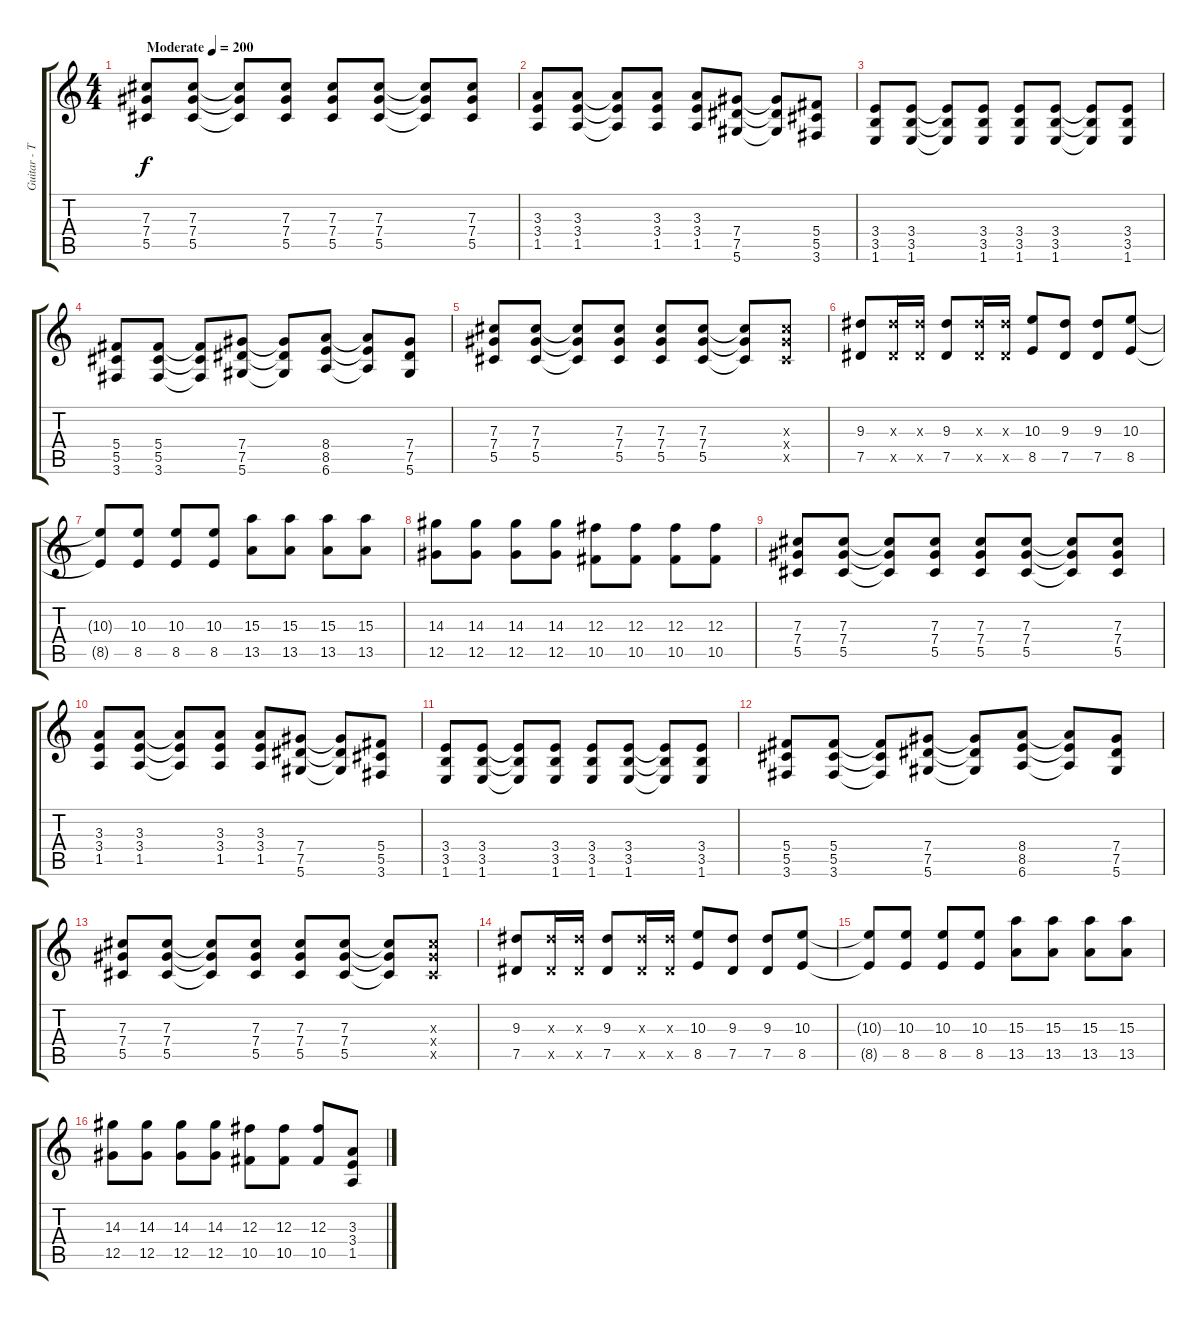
\track ("Guitar - Tim McIlrath" "Guitar - T") {instrument distortionguitar}
\staff {score tabs}
\tuning (Eb4 Bb3 Gb3 Db3 Ab2 Eb2) {hide}
\ts (4 4)
\tempo (200 "Moderate")
\clef g2
\ks c
(7.3 7.4 5.5).8{dy f instrument distortionguitar} (7.3 7.4 5.5).8 (7.3{t} 7.4{t} 5.5{t}).8 (7.3 7.4 5.5).8 (7.3 7.4 5.5).8 (7.3 7.4 5.5).8 (7.3{t} 7.4{t} 5.5{t}).8 (7.3 7.4 5.5).8 |
(3.3 3.4 1.5).8 (3.3 3.4 1.5).8 (3.3{t} 3.4{t} 1.5{t}).8 (3.3 3.4 1.5).8 (3.3 3.4 1.5).8 (7.4 7.5 5.6).8 (7.4{t} 7.5{t} 5.6{t}).8 (5.4 5.5 3.6).8 |
(3.4 3.5 1.6).8 (3.4 3.5 1.6).8 (3.4{t} 3.5{t} 1.6{t}).8 (3.4 3.5 1.6).8 (3.4 3.5 1.6).8 (3.4 3.5 1.6).8 (3.4{t} 3.5{t} 1.6{t}).8 (3.4 3.5 1.6).8 |
(5.4 5.5 3.6).8 (5.4 5.5 3.6).8 (5.4{t} 5.5{t} 3.6{t}).8 (7.4 7.5 5.6).8 (7.4{t} 7.5{t} 5.6{t}).8 (8.4 8.5 6.6).8 (8.4{t} 8.5{t} 6.6{t}).8 (7.4 7.5 5.6).8 |
(7.3 7.4 5.5).8 (7.3 7.4 5.5).8 (7.3{t} 7.4{t} 5.5{t}).8 (7.3 7.4 5.5).8 (7.3 7.4 5.5).8 (7.3 7.4 5.5).8 (7.3{t} 7.4{t} 5.5{t}).8 (7.3{x} 7.4{x} 5.5{x}).8 |
(9.3 7.5).8 (9.3{x} 7.5{x}).16 (9.3{x} 7.5{x}).16 (9.3 7.5).8 (9.3{x} 7.5{x}).16 (9.3{x} 7.5{x}).16 (10.3 8.5).8 (9.3 7.5).8 (9.3 7.5).8 (10.3 8.5).8 |
(10.3{t} 8.5{t}).8 (10.3 8.5).8 (10.3 8.5).8 (10.3 8.5).8 (15.3 13.5).8 (15.3 13.5).8 (15.3 13.5).8 (15.3 13.5).8 |
(14.3 12.5).8 (14.3 12.5).8 (14.3 12.5).8 (14.3 12.5).8 (12.3 10.5).8 (12.3 10.5).8 (12.3 10.5).8 (12.3 10.5).8 |
(7.3 7.4 5.5).8 (7.3 7.4 5.5).8 (7.3{t} 7.4{t} 5.5{t}).8 (7.3 7.4 5.5).8 (7.3 7.4 5.5).8 (7.3 7.4 5.5).8 (7.3{t} 7.4{t} 5.5{t}).8 (7.3 7.4 5.5).8 |
(3.3 3.4 1.5).8 (3.3 3.4 1.5).8 (3.3{t} 3.4{t} 1.5{t}).8 (3.3 3.4 1.5).8 (3.3 3.4 1.5).8 (7.4 7.5 5.6).8 (7.4{t} 7.5{t} 5.6{t}).8 (5.4 5.5 3.6).8 |
(3.4 3.5 1.6).8 (3.4 3.5 1.6).8 (3.4{t} 3.5{t} 1.6{t}).8 (3.4 3.5 1.6).8 (3.4 3.5 1.6).8 (3.4 3.5 1.6).8 (3.4{t} 3.5{t} 1.6{t}).8 (3.4 3.5 1.6).8 |
(5.4 5.5 3.6).8 (5.4 5.5 3.6).8 (5.4{t} 5.5{t} 3.6{t}).8 (7.4 7.5 5.6).8 (7.4{t} 7.5{t} 5.6{t}).8 (8.4 8.5 6.6).8 (8.4{t} 8.5{t} 6.6{t}).8 (7.4 7.5 5.6).8 |
(7.3 7.4 5.5).8 (7.3 7.4 5.5).8 (7.3{t} 7.4{t} 5.5{t}).8 (7.3 7.4 5.5).8 (7.3 7.4 5.5).8 (7.3 7.4 5.5).8 (7.3{t} 7.4{t} 5.5{t}).8 (7.3{x} 7.4{x} 5.5{x}).8 |
(9.3 7.5).8 (9.3{x} 7.5{x}).16 (9.3{x} 7.5{x}).16 (9.3 7.5).8 (9.3{x} 7.5{x}).16 (9.3{x} 7.5{x}).16 (10.3 8.5).8 (9.3 7.5).8 (9.3 7.5).8 (10.3 8.5).8 |
(10.3{t} 8.5{t}).8 (10.3 8.5).8 (10.3 8.5).8 (10.3 8.5).8 (15.3 13.5).8 (15.3 13.5).8 (15.3 13.5).8 (15.3 13.5).8 |
(14.3 12.5).8 (14.3 12.5).8 (14.3 12.5).8 (14.3 12.5).8 (12.3 10.5).8 (12.3 10.5).8 (12.3 10.5).8 (3.3 3.4 1.5).8
